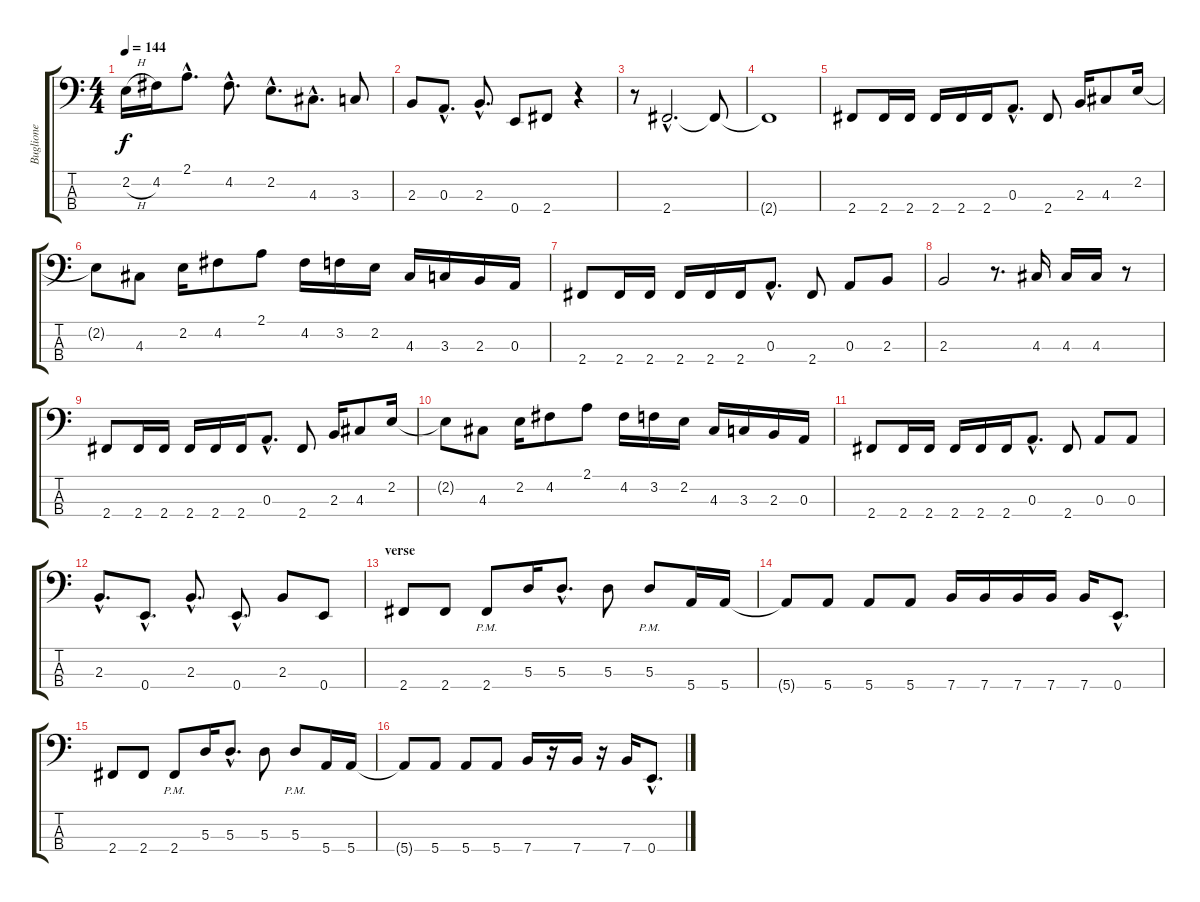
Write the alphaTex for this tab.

\track ("Buglione" "Buglione") {instrument electricbassfinger}
\staff {score tabs}
\tuning (G2 D2 A1 E1) {hide}
\ts (4 4)
\tempo 144
\clef f4
\ks c
2.2{h}.16{dy f instrument electricbassfinger} 4.2.16 2.1{hac}.8{d} 4.2{hac}.8{d} 2.2{hac}.8{d} 4.3{hac}.8{d} 3.3.8 |
2.3.8 0.3{hac}.8{d} 2.3{hac}.8{d} 0.4.8 2.4.8 r.4 |
r.8 2.4{hac}.2{d} 2.4{t}.8 |
2.4{t}.1 |
2.4.8 2.4.16 2.4.16 2.4.16 2.4.16 2.4.16 0.3{hac}.8{d} 2.4.8 2.3.16 4.3.8 2.2.16 |
2.2{t}.8 4.3.8 2.2.16 4.2.8 2.1.8 4.2.16 3.2.16 2.2.16 4.3.16 3.3.16 2.3.16 0.3.16 |
2.4.8 2.4.16 2.4.16 2.4.16 2.4.16 2.4.16 0.3{hac}.8{d} 2.4.8 0.3.8 2.3.8 |
2.3.2 r.8{d} 4.3.16 4.3.16 4.3.16 r.8 |
2.4.8 2.4.16 2.4.16 2.4.16 2.4.16 2.4.16 0.3{hac}.8{d} 2.4.8 2.3.16 4.3.8 2.2.16 |
2.2{t}.8 4.3.8 2.2.16 4.2.8 2.1.8 4.2.16 3.2.16 2.2.16 4.3.16 3.3.16 2.3.16 0.3.16 |
2.4.8 2.4.16 2.4.16 2.4.16 2.4.16 2.4.16 0.3{hac}.8{d} 2.4.8 0.3.8 0.3.8 |
2.3{hac}.8{d} 0.4{hac}.8{d} 2.3{hac}.8{d} 0.4{hac}.8{d} 2.3.8 0.4.8 |
\section ("" "verse")
2.4.8 2.4.8 2.4{pm}.8 5.3.16 5.3{hac}.8{d} 5.3.8 5.3{pm}.8 5.4.16 5.4.16 |
5.4{t}.8 5.4.8 5.4.8 5.4.8 7.4.16 7.4.16 7.4.16 7.4.16 7.4.16 0.4{hac}.8{d} |
2.4.8 2.4.8 2.4{pm}.8 5.3.16 5.3{hac}.8{d} 5.3.8 5.3{pm}.8 5.4.16 5.4.16 |
5.4{t}.8 5.4.8 5.4.8 5.4.8 7.4.16 r.16 7.4.16 r.16 7.4.16 0.4{hac}.8{d}
